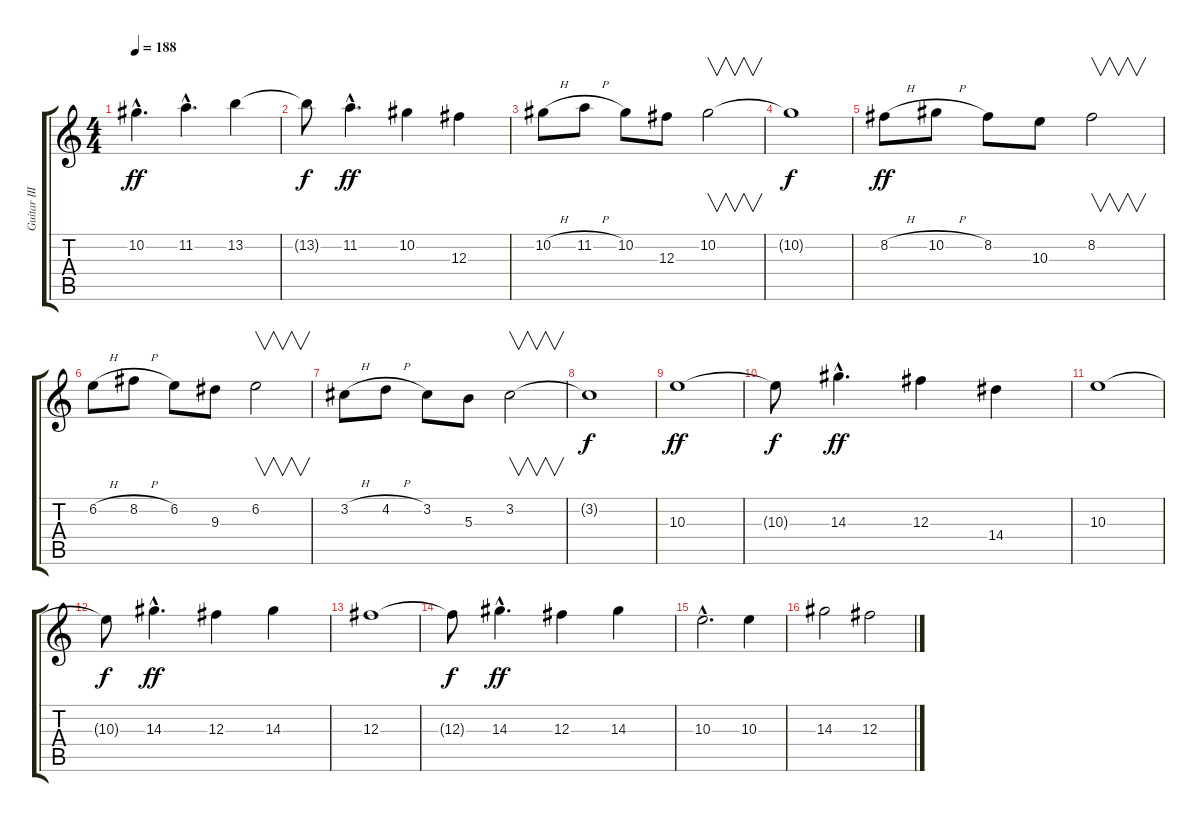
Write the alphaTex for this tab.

\track ("Guitar III" "Guitar III") {instrument overdrivenguitar}
\staff {score tabs}
\tuning (Eb4 Bb3 Gb3 Db3 Ab2 Eb2) {hide}
\ts (4 4)
\tempo 188
\clef g2
\ks c
10.2{hac}.4{d dy ff} 11.2{hac}.4{d} 13.2.4 |
13.2{t}.8{dy f} 11.2{hac}.4{d dy ff} 10.2.4 12.3.4 |
10.2{h}.8 11.2{h}.8 10.2.8 12.3.8 10.2.2{v} |
10.2{t}.1{dy f} |
8.2{h}.8{dy ff} 10.2{h}.8 8.2.8 10.3.8 8.2.2{v} |
6.2{h}.8 8.2{h}.8 6.2.8 9.3.8 6.2.2{v} |
3.2{h}.8 4.2{h}.8 3.2.8 5.3.8 3.2.2{v} |
3.2{t}.1{dy f} |
10.3.1{dy ff} |
10.3{t}.8{dy f} 14.3{hac}.4{d dy ff} 12.3.4 14.4.4 |
10.3.1 |
10.3{t}.8{dy f} 14.3{hac}.4{d dy ff} 12.3.4 14.3.4 |
12.3.1 |
12.3{t}.8{dy f} 14.3{hac}.4{d dy ff} 12.3.4 14.3.4 |
10.3{hac}.2{d} 10.3.4 |
14.3.2 12.3.2
